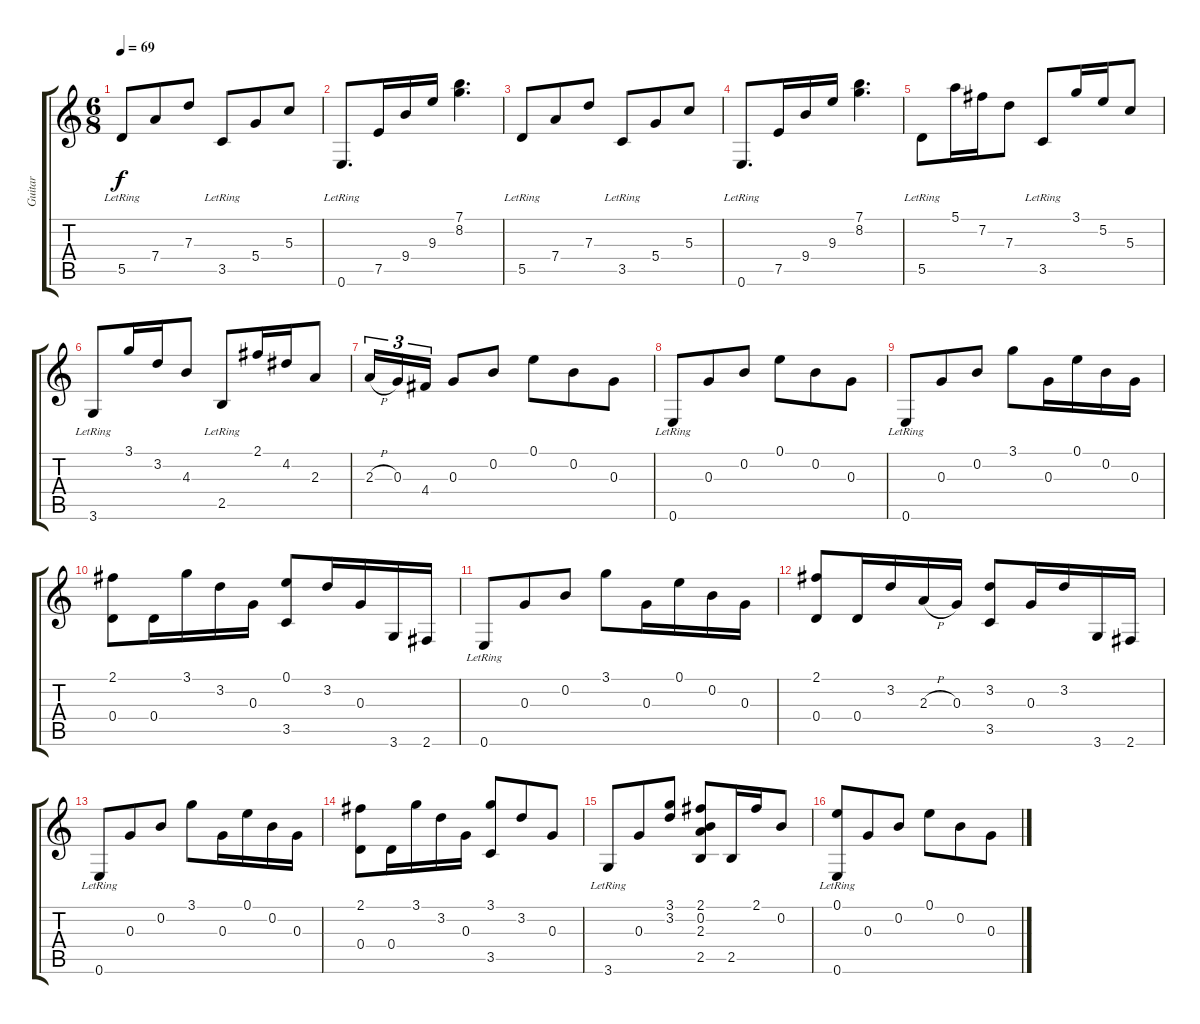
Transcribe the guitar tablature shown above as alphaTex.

\track ("Guitar" "Guitar") {instrument acousticguitarsteel}
\staff {score tabs}
\tuning (E4 B3 G3 D3 A2 E2) {hide}
\ts (6 8)
\tempo 69
\clef g2
\ks c
5.5{lr}.8{dy f} 7.4.8 7.3.8 3.5{lr}.8 5.4.8 5.3.8 |
0.6{lr}.8{d} 7.5.16 9.4.16 9.3.16 (7.1 8.2).4{d} |
5.5{lr}.8 7.4.8 7.3.8 3.5{lr}.8 5.4.8 5.3.8 |
0.6{lr}.8{d} 7.5.16 9.4.16 9.3.16 (7.1 8.2).4{d} |
5.5{lr}.8 5.1.16 7.2.16 7.3.8 3.5{lr}.8 3.1.16 5.2.16 5.3.8 |
3.6{lr}.8 3.1.16 3.2.16 4.3.8 2.5{lr}.8 2.1.16 4.2.16 2.3.8 |
2.3{h}.16{tu (3 2)} 0.3.16{tu (3 2)} 4.4.16{tu (3 2)} 0.3.8 0.2.8 0.1.8 0.2.8 0.3.8 |
0.6{lr}.8 0.3.8 0.2.8 0.1.8 0.2.8 0.3.8 |
0.6{lr}.8 0.3.8 0.2.8 3.1.8 0.3.16 0.1.16 0.2.16 0.3.16 |
(2.1 0.4).8 0.4.16 3.1.16 3.2.16 0.3.16 (0.1 3.5).8 3.2.16 0.3.16 3.6.16 2.6.16 |
0.6{lr}.8 0.3.8 0.2.8 3.1.8 0.3.16 0.1.16 0.2.16 0.3.16 |
(2.1 0.4).8 0.4.16 3.2.16 2.3{h}.16 0.3.16 (3.2 3.5).8 0.3.16 3.2.16 3.6.16 2.6.16 |
0.6{lr}.8 0.3.8 0.2.8 3.1.8 0.3.16 0.1.16 0.2.16 0.3.16 |
(2.1 0.4).8 0.4.16 3.1.16 3.2.16 0.3.16 (3.1 3.5).8 3.2.8 0.3.8 |
3.6{lr}.8 0.3.8 (3.1 3.2).8 (2.1 0.2 2.3 2.5).8 2.5.16 2.1.16 0.2.8 |
(0.1 0.6{lr}).8 0.3.8 0.2.8 0.1.8 0.2.8 0.3.8
